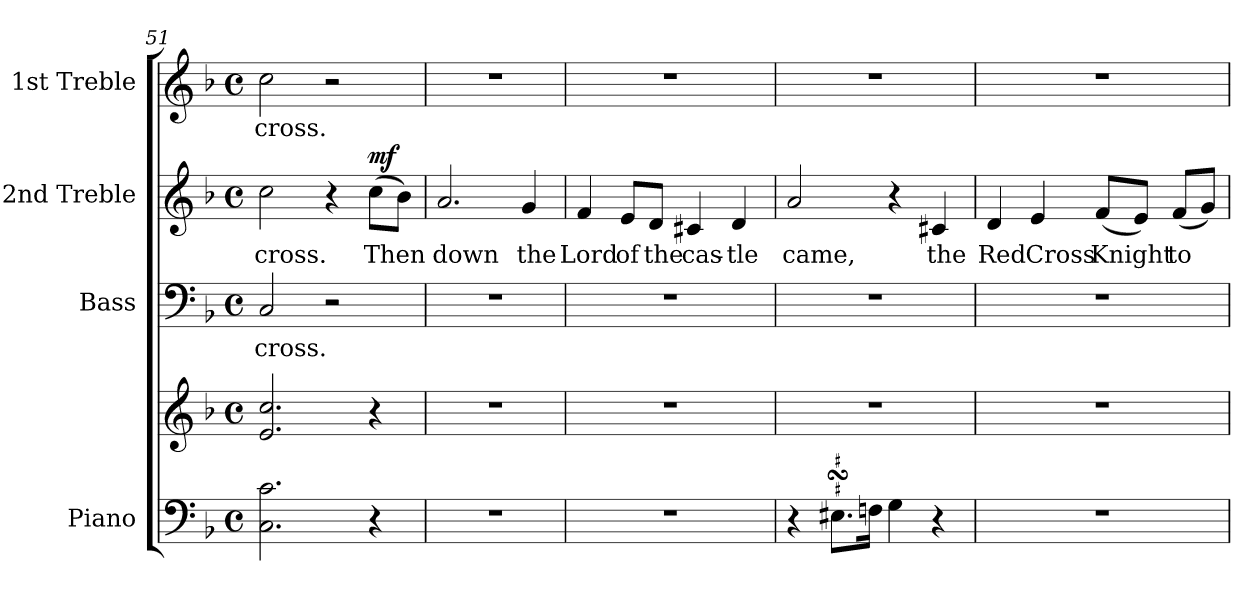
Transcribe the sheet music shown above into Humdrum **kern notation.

**kern	**kern	**kern	**text	**kern	**text	**dynam	**kern	**text
*part4	*part4	*part3	*part3	*part2	*part2	*part2	*part1	*part1
*staff5	*staff4	*staff3	*staff3	*staff2	*staff2	*staff2	*staff1	*staff1
*I"Piano	*	*I"Bass	*	*I"2nd Treble	*	*	*I"1st Treble	*
!!LO:LB:g=z
*clefF4	*clefG2	*clefF4	*	*clefG2	*	*	*clefG2	*
*k[b-]	*k[b-]	*k[b-]	*	*k[b-]	*	*	*k[b-]	*
*F:	*F:	*F:	*	*F:	*	*	*F:	*
*M4/4	*M4/4	*M4/4	*	*M4/4	*	*	*M4/4	*
*met(c)	*met(c)	*met(c)	*	*met(c)	*	*	*met(c)	*
=51	=51	=51	=51	=51	=51	=51	=51	=51
!	!	!	!LO:LY:b:color=#000000	!	!	!	!	!
!	!	!	!	!	!LO:LY:b:color=#000000	!	!	!
!	!	!	!	!	!	!	!	!LO:LY:b:color=#000000
2.Ci\ 2.ci	2.ei/ 2.cci	2Ci/	cross.	2cci\	cross.	.	2cci\	cross.
.	.	2r	.	4r	.	.	2r	.
!	!	!	!	!	!LO:LY:b:color=#000000	!	!	!
4r	4r	.	.	(8cci\L	Then	mf	.	.
.	.	.	.	8b-i\J)	.	.	.	.
=52	=52	=52	=52	=52	=52	=52	=52	=52
!	!	!	!	!	!LO:LY:b:color=#000000	!	!	!
1r	1r	1r	.	2.ai/	down	.	1r	.
!	!	!	!	!	!LO:LY:b:color=#000000	!	!	!
.	.	.	.	4gi/	the	.	.	.
=53	=53	=53	=53	=53	=53	=53	=53	=53
!	!	!	!	!	!LO:LY:b:color=#000000	!	!	!
1r	1r	1r	.	4fi/	Lord	.	1r	.
!	!	!	!	!	!LO:LY:b:color=#000000	!	!	!
.	.	.	.	8ei/L	of	.	.	.
!	!	!	!	!	!LO:LY:b:color=#000000	!	!	!
.	.	.	.	8di/J	the	.	.	.
!	!	!	!	!	!LO:LY:b:color=#000000	!	!	!
.	.	.	.	4c#Xi/	cas-	.	.	.
!	!	!	!	!	!LO:LY:b:color=#000000	!	!	!
.	.	.	.	4di/	-tle	.	.	.
=54	=54	=54	=54	=54	=54	=54	=54	=54
!	!	!	!	!	!LO:LY:b:color=#000000	!	!	!
4r	1r	1r	.	2ai/	came,	.	1r	.
8.E#XsSsSi\L	.	.	.	.	.	.	.	.
16Fi\Jk	.	.	.	.	.	.	.	.
4Gi\	.	.	.	4r	.	.	.	.
!	!	!	!	!	!LO:LY:b:color=#000000	!	!	!
4r	.	.	.	4c#Xi/	the	.	.	.
=55	=55	=55	=55	=55	=55	=55	=55	=55
!	!	!	!	!	!LO:LY:b:color=#000000	!	!	!
1r	1r	1r	.	4di/	Red	.	1r	.
!	!	!	!	!	!LO:LY:b:color=#000000	!	!	!
.	.	.	.	4ei/	Cross	.	.	.
!	!	!	!	!	!LO:LY:b:color=#000000	!	!	!
.	.	.	.	(8fi/L	Knight	.	.	.
.	.	.	.	8ei/J)	.	.	.	.
!	!	!	!	!	!LO:LY:b:color=#000000	!	!	!
.	.	.	.	(8fi/L	to	.	.	.
.	.	.	.	8gi/J)	.	.	.	.
=	=	=	=	=	=	=	=	=
*-	*-	*-	*-	*-	*-	*-	*-	*-
